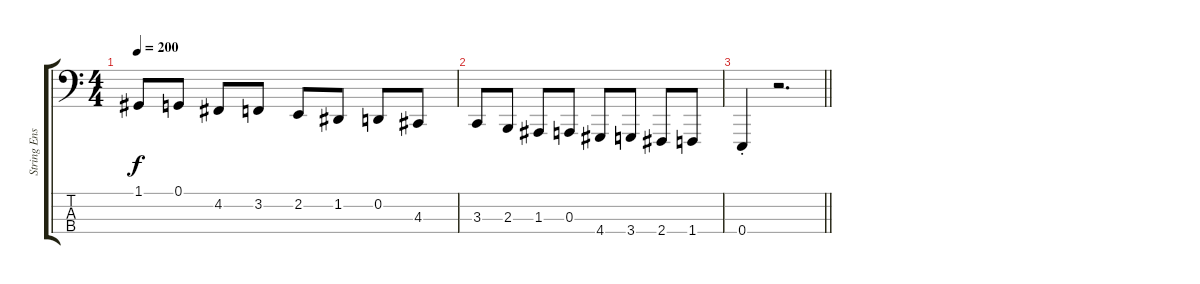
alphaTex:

\track ("String Ensemble III" "String Ens") {instrument stringensemble1}
\staff {score tabs}
\tuning (G2 D2 A1 E1) {hide}
\ts (4 4)
\tempo 200
\clef f4
\ks c
1.1.8{dy f} 0.1.8 4.2.8 3.2.8 2.2.8 1.2.8 0.2.8 4.3.8 |
3.3.8 2.3.8 1.3.8 0.3.8 4.4.8 3.4.8 2.4.8 1.4.8 |
\barLineRight lightlight
0.4{st}.4 r.2{d}
